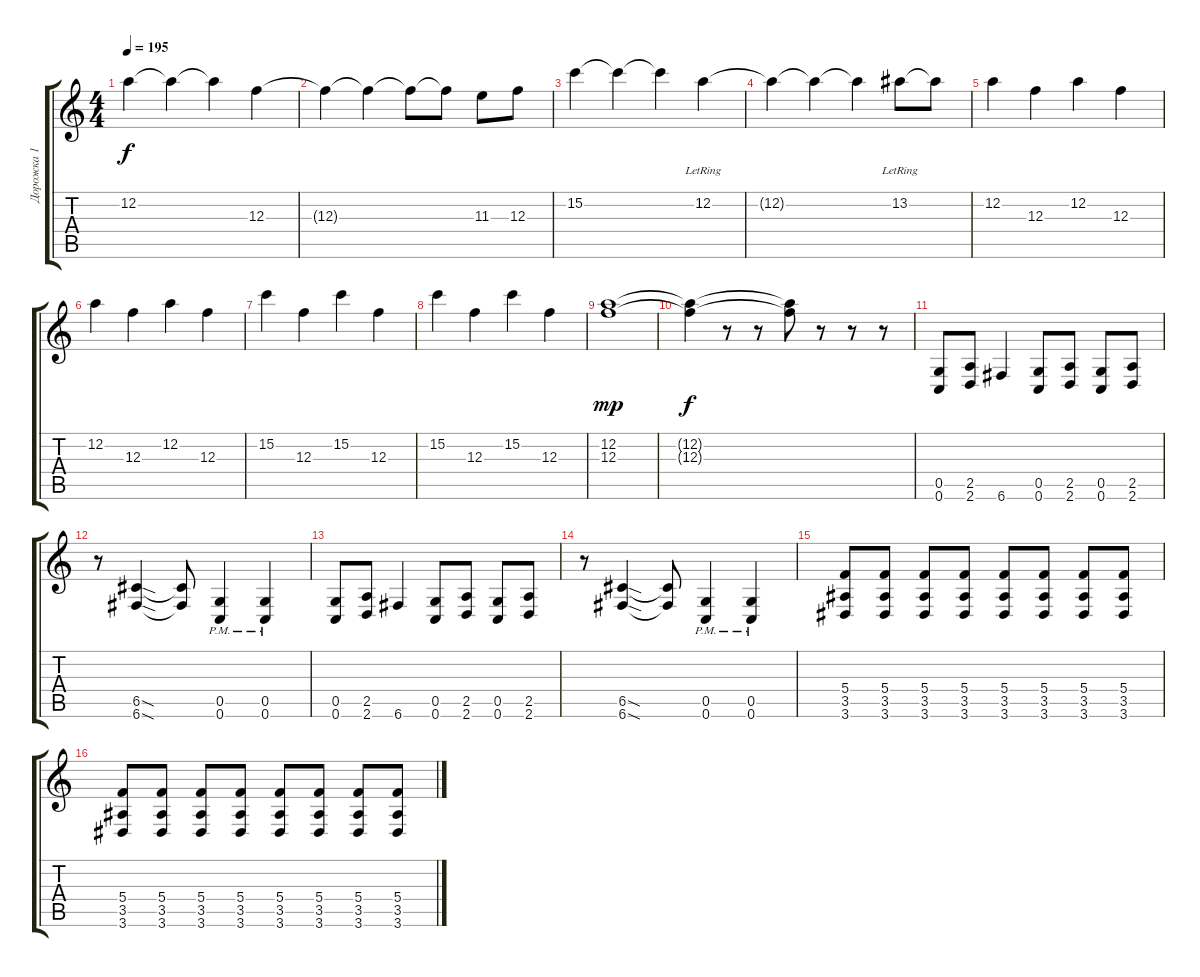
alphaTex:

\track ("Дорожка 1" "Дорожка 1") {instrument distortionguitar}
\staff {score tabs}
\tuning (D4 A3 F3 C3 G2 C2) {hide}
\ts (4 4)
\tempo 195
\clef g2
\ks c
12.2.4{dy f} 12.2{t}.4 12.2{t}.4 12.3.4 |
12.3{t}.4 12.3{t}.4 12.3{t}.8 12.3{t}.8 11.3.8 12.3.8 |
15.2.4 15.2{t}.4 15.2{t}.4 12.2{lr}.4 |
12.2{t}.4 12.2{t}.4 12.2{t}.4 13.2{lr}.8 13.2{t}.8 |
12.2.4 12.3.4 12.2.4 12.3.4 |
12.2.4 12.3.4 12.2.4 12.3.4 |
15.2.4 12.3.4 15.2.4 12.3.4 |
15.2.4 12.3.4 15.2.4 12.3.4 |
(12.2 12.3).1{dy mp} |
(12.2{t} 12.3{t}).4{dy f} r.8 r.8 (12.2{t} 12.3{t}).8 r.8 r.8 r.8 |
(0.5 0.6).8 (2.5 2.6).8 6.6.4 (0.5 0.6).8 (2.5 2.6).8 (0.5 0.6).8 (2.5 2.6).8 |
r.8 (6.5{sod} 6.6{sod}).4 (6.5{t} 6.6{t}).8 (0.5{pm} 0.6{pm}).4 (0.5{pm} 0.6{pm}).4 |
(0.5 0.6).8 (2.5 2.6).8 6.6.4 (0.5 0.6).8 (2.5 2.6).8 (0.5 0.6).8 (2.5 2.6).8 |
r.8 (6.5{sod} 6.6{sod}).4 (6.5{t} 6.6{t}).8 (0.5{pm} 0.6{pm}).4 (0.5{pm} 0.6{pm}).4 |
(5.4 3.5 3.6).8 (5.4 3.5 3.6).8 (5.4 3.5 3.6).8 (5.4 3.5 3.6).8 (5.4 3.5 3.6).8 (5.4 3.5 3.6).8 (5.4 3.5 3.6).8 (5.4 3.5 3.6).8 |
(5.4 3.5 3.6).8 (5.4 3.5 3.6).8 (5.4 3.5 3.6).8 (5.4 3.5 3.6).8 (5.4 3.5 3.6).8 (5.4 3.5 3.6).8 (5.4 3.5 3.6).8 (5.4 3.5 3.6).8
